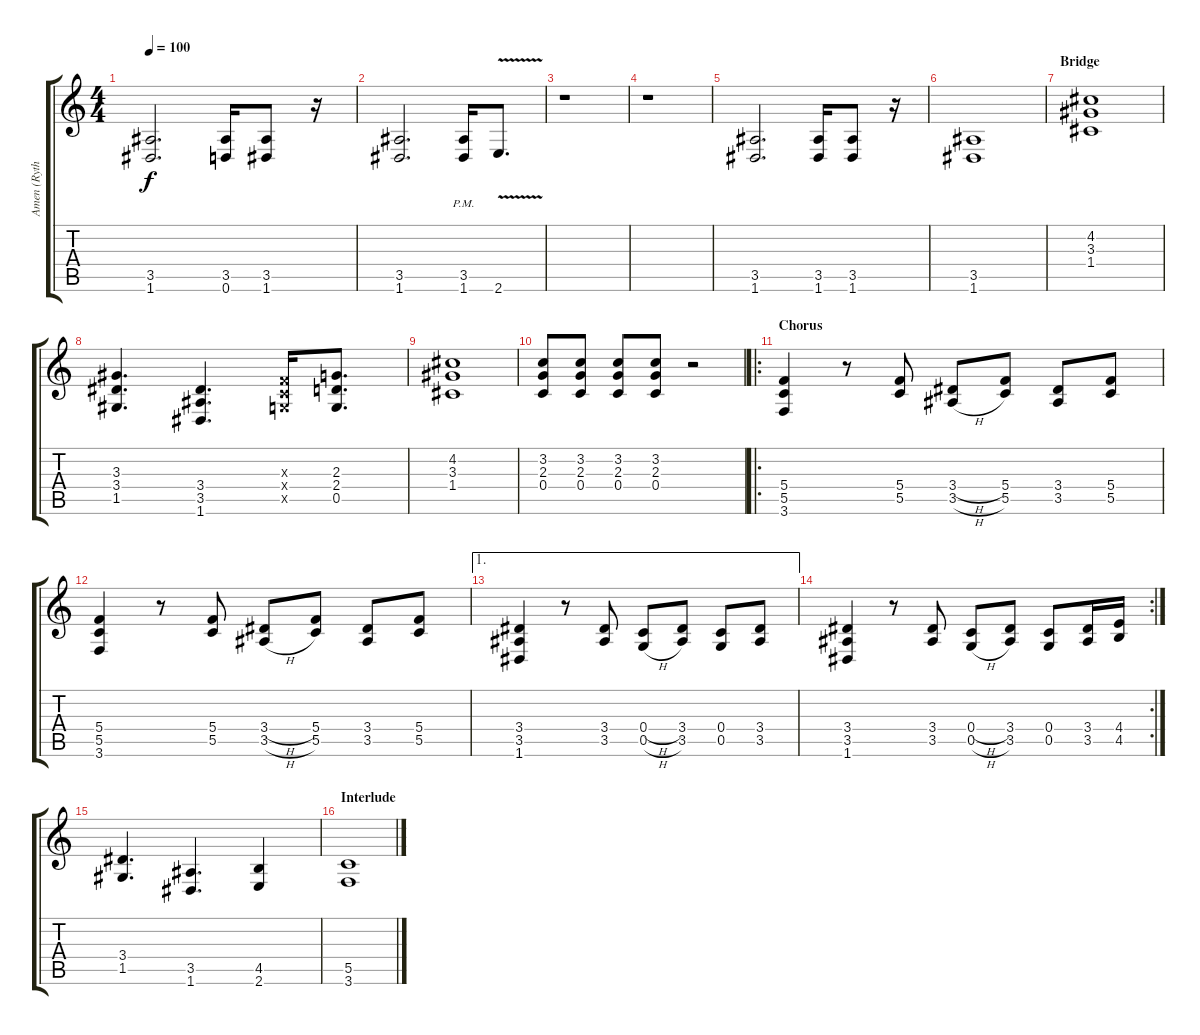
\track ("Amen (Rythm)" "Amen (Ryth") {instrument distortionguitar}
\staff {score tabs}
\tuning (D4 A3 F3 C3 G2 D2) {hide}
\ts (4 4)
\tempo 100
\clef g2
\ks c
(3.5 1.6).2{d dy f} (3.5 0.6).16 (3.5 1.6).8 r.16 |
(3.5 1.6).2{d} (3.5{pm} 1.6{pm}).16 2.6{v}.8{d} |
r.1 |
r.1 |
(3.5 1.6).2{d} (3.5 1.6).16 (3.5 1.6).8 r.16 |
(3.5 1.6).1 |
\section ("" "Bridge")
(4.2 3.3 1.4).1 |
(3.3 3.4 1.5).4{d} (3.4 3.5 1.6).4{d} (0.3{x} 0.4{x} 0.5{x}).16 (2.3 2.4 0.5).8{d} |
(4.2 3.3 1.4).1 |
(3.2 2.3 0.4).8 (3.2 2.3 0.4).8 (3.2 2.3 0.4).8 (3.2 2.3 0.4).8 r.2 |
\ro
\section ("" "Chorus")
(5.4 5.5 3.6).4 r.8 (5.4 5.5).8 (3.4{h} 3.5{h}).8 (5.4 5.5).8 (3.4 3.5).8 (5.4 5.5).8 |
(5.4 5.5 3.6).4 r.8 (5.4 5.5).8 (3.4{h} 3.5{h}).8 (5.4 5.5).8 (3.4 3.5).8 (5.4 5.5).8 |
\ae 1
(3.4 3.5 1.6).4 r.8 (3.4 3.5).8 (0.4{h} 0.5{h}).8 (3.4 3.5).8 (0.4 0.5).8 (3.4 3.5).8 |
\rc 2
(3.4 3.5 1.6).4 r.8 (3.4 3.5).8 (0.4{h} 0.5{h}).8 (3.4 3.5).8 (0.4 0.5).8 (3.4 3.5).16 (4.4 4.5).16 |
(3.4 1.5).4{d} (3.5 1.6).4{d} (4.5 2.6).4 |
\section ("" "Interlude")
(5.5 3.6).1
